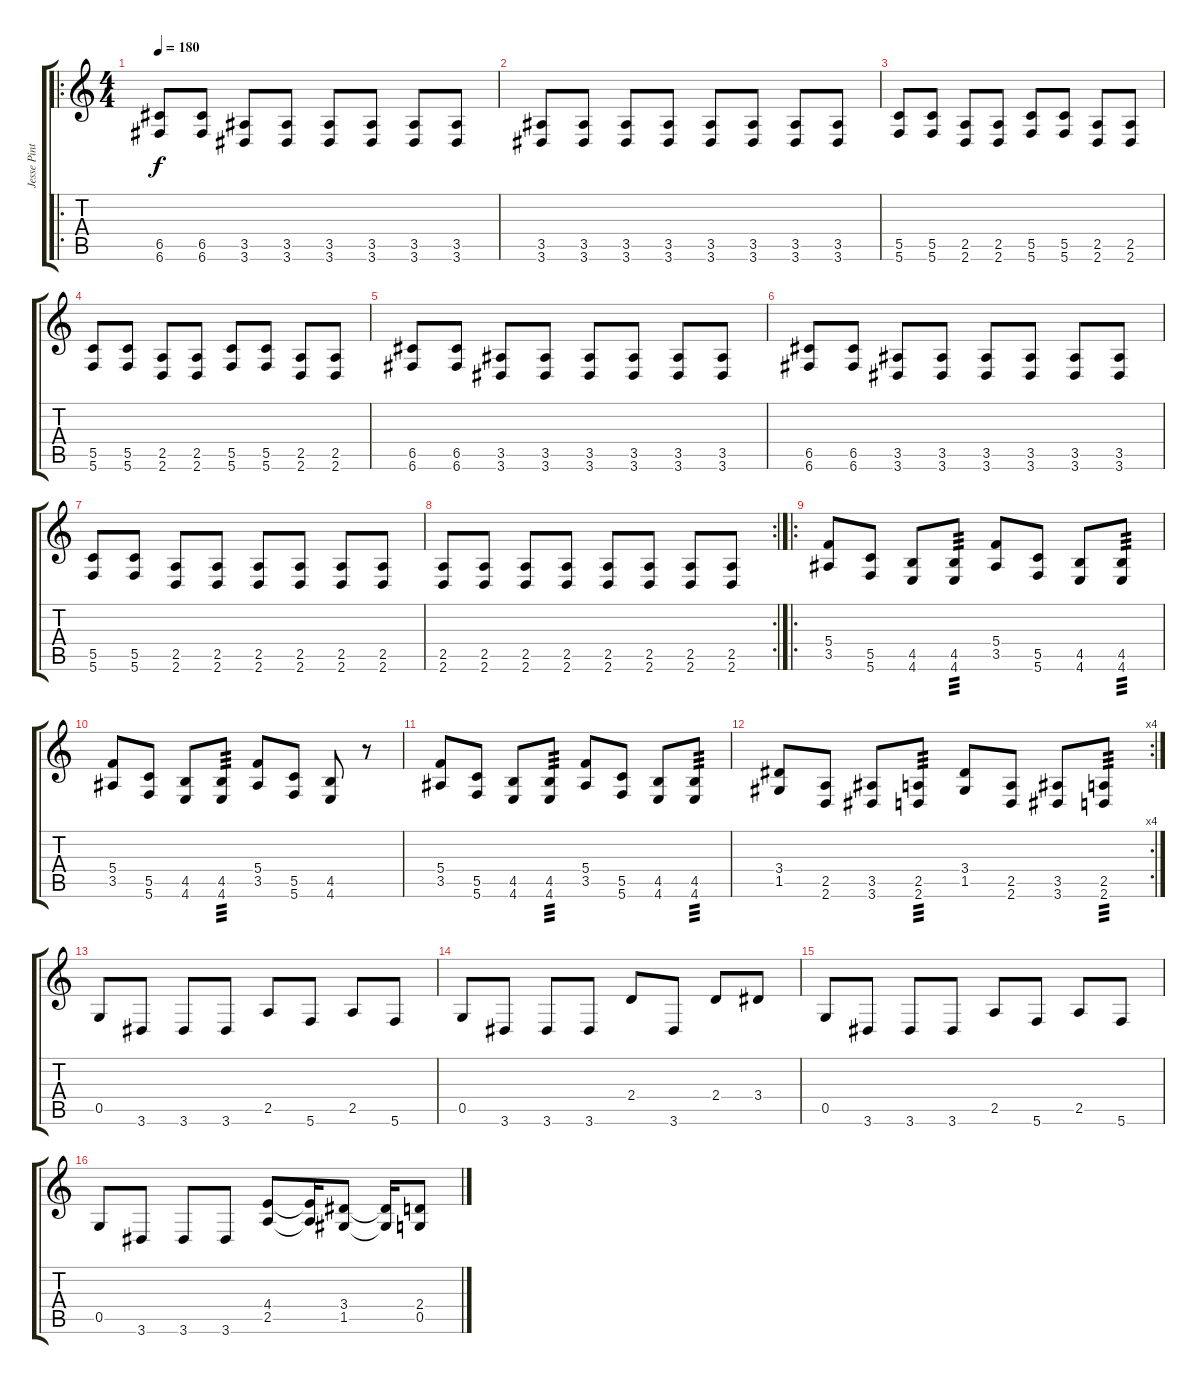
\track ("Jesse Pintado" "Jesse Pint") {instrument distortionguitar}
\staff {score tabs}
\tuning (D4 A3 F3 C3 G2 C2) {hide}
\ro
\ts (4 4)
\tempo 180
\clef g2
\ks c
(6.5 6.6).8{dy f} (6.5 6.6).8 (3.5 3.6).8 (3.5 3.6).8 (3.5 3.6).8 (3.5 3.6).8 (3.5 3.6).8 (3.5 3.6).8 |
(3.5 3.6).8 (3.5 3.6).8 (3.5 3.6).8 (3.5 3.6).8 (3.5 3.6).8 (3.5 3.6).8 (3.5 3.6).8 (3.5 3.6).8 |
(5.5 5.6).8 (5.5 5.6).8 (2.5 2.6).8 (2.5 2.6).8 (5.5 5.6).8 (5.5 5.6).8 (2.5 2.6).8 (2.5 2.6).8 |
(5.5 5.6).8 (5.5 5.6).8 (2.5 2.6).8 (2.5 2.6).8 (5.5 5.6).8 (5.5 5.6).8 (2.5 2.6).8 (2.5 2.6).8 |
(6.5 6.6).8 (6.5 6.6).8 (3.5 3.6).8 (3.5 3.6).8 (3.5 3.6).8 (3.5 3.6).8 (3.5 3.6).8 (3.5 3.6).8 |
(6.5 6.6).8 (6.5 6.6).8 (3.5 3.6).8 (3.5 3.6).8 (3.5 3.6).8 (3.5 3.6).8 (3.5 3.6).8 (3.5 3.6).8 |
(5.5 5.6).8 (5.5 5.6).8 (2.5 2.6).8 (2.5 2.6).8 (2.5 2.6).8 (2.5 2.6).8 (2.5 2.6).8 (2.5 2.6).8 |
\rc 2
(2.5 2.6).8 (2.5 2.6).8 (2.5 2.6).8 (2.5 2.6).8 (2.5 2.6).8 (2.5 2.6).8 (2.5 2.6).8 (2.5 2.6).8 |
\ro
(5.4 3.5).8 (5.5 5.6).8 (4.5 4.6).8 (4.5 4.6).8{tp 3} (5.4 3.5).8 (5.5 5.6).8 (4.5 4.6).8 (4.5 4.6).8{tp 3} |
(5.4 3.5).8 (5.5 5.6).8 (4.5 4.6).8 (4.5 4.6).8{tp 3} (5.4 3.5).8 (5.5 5.6).8 (4.5 4.6).8 r.8 |
(5.4 3.5).8 (5.5 5.6).8 (4.5 4.6).8 (4.5 4.6).8{tp 3} (5.4 3.5).8 (5.5 5.6).8 (4.5 4.6).8 (4.5 4.6).8{tp 3} |
\rc 4
(3.4 1.5).8 (2.5 2.6).8 (3.5 3.6).8 (2.5 2.6).8{tp 3} (3.4 1.5).8 (2.5 2.6).8 (3.5 3.6).8 (2.5 2.6).8{tp 3} |
0.5.8 3.6.8 3.6.8 3.6.8 2.5.8 5.6.8 2.5.8 5.6.8 |
0.5.8 3.6.8 3.6.8 3.6.8 2.4.8 3.6.8 2.4.8 3.4.8 |
0.5.8 3.6.8 3.6.8 3.6.8 2.5.8 5.6.8 2.5.8 5.6.8 |
0.5.8 3.6.8 3.6.8 3.6.8 (4.4 2.5).8 (4.4{t} 2.5{t}).16 (3.4 1.5).8 (3.4{t} 1.5{t}).16 (2.4 0.5).8
